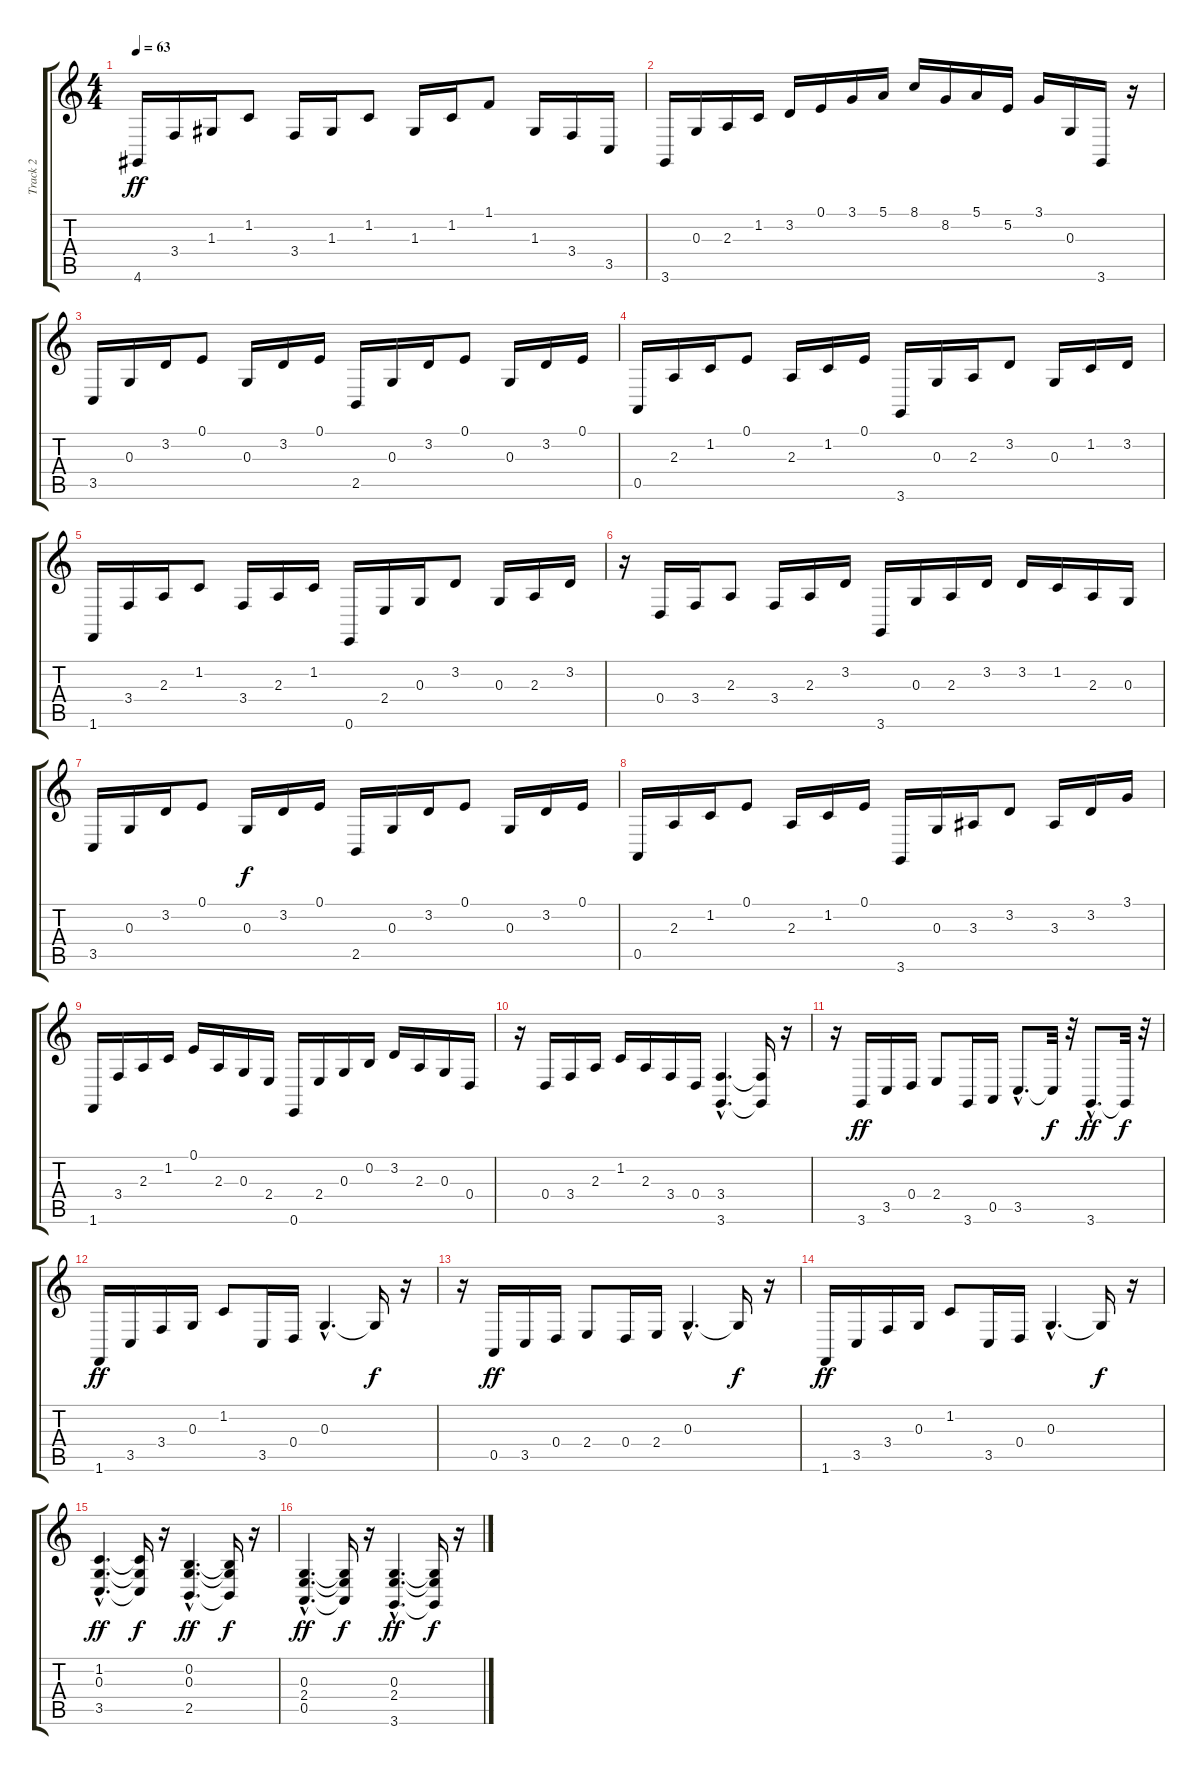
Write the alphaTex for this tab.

\track ("Track 2" "Track 2") {instrument acousticgrandpiano}
\staff {score tabs}
\tuning (E4 B3 G3 D3 A2 E2) {hide}
\ts (4 4)
\tempo 63
\clef g2
\ks c
4.6.16{dy ff} 3.4.16 1.3.16 1.2.8 3.4.16 1.3.16 1.2.8 1.3.16 1.2.16 1.1.8 1.3.16 3.4.16 3.5.16 |
3.6.16 0.3.16 2.3.16 1.2.16 3.2.16 0.1.16 3.1.16 5.1.16 8.1.16 8.2.16 5.1.16 5.2.16 3.1.16 0.3.16 3.6.16 r.16 |
3.5.16 0.3.16 3.2.16 0.1.8 0.3.16 3.2.16 0.1.16 2.5.16 0.3.16 3.2.16 0.1.8 0.3.16 3.2.16 0.1.16 |
0.5.16 2.3.16 1.2.16 0.1.8 2.3.16 1.2.16 0.1.16 3.6.16 0.3.16 2.3.16 3.2.8 0.3.16 1.2.16 3.2.16 |
1.6.16 3.4.16 2.3.16 1.2.8 3.4.16 2.3.16 1.2.16 0.6.16 2.4.16 0.3.16 3.2.8 0.3.16 2.3.16 3.2.16 |
r.16 0.4.16 3.4.16 2.3.8 3.4.16 2.3.16 3.2.16 3.6.16 0.3.16 2.3.16 3.2.16 3.2.16 1.2.16 2.3.16 0.3.16 |
3.5.16 0.3.16 3.2.16 0.1.8 0.3.16{dy f} 3.2.16 0.1.16 2.5.16 0.3.16 3.2.16 0.1.8 0.3.16 3.2.16 0.1.16 |
0.5.16 2.3.16 1.2.16 0.1.8 2.3.16 1.2.16 0.1.16 3.6.16 0.3.16 3.3.16 3.2.8 3.3.16 3.2.16 3.1.16 |
1.6.16 3.4.16 2.3.16 1.2.16 0.1.16 2.3.16 0.3.16 2.4.16 0.6.16 2.4.16 0.3.16 0.2.16 3.2.16 2.3.16 0.3.16 0.4.16 |
r.16 0.4.16 3.4.16 2.3.16 1.2.16 2.3.16 3.4.16 0.4.16 (3.4{hac} 3.6{hac}).4{d} (3.4{t} 3.6{t}).16 r.16 |
r.16 3.6.16{dy ff} 3.5.16 0.4.16 2.4.8 3.6.16 0.5.16 3.5{hac}.8{d} 3.5{t}.32{dy f} r.32 3.6{hac}.8{d dy ff} 3.6{t}.32{dy f} r.32 |
1.6.16{dy ff} 3.5.16 3.4.16 0.3.16 1.2.8 3.5.16 0.4.16 0.3{hac}.4{d} 0.3{t}.16{dy f} r.16 |
r.16 0.5.16{dy ff} 3.5.16 0.4.16 2.4.8 0.4.16 2.4.16 0.3{hac}.4{d} 0.3{t}.16{dy f} r.16 |
1.6.16{dy ff} 3.5.16 3.4.16 0.3.16 1.2.8 3.5.16 0.4.16 0.3{hac}.4{d} 0.3{t}.16{dy f} r.16 |
(1.2{hac} 0.3{hac} 3.5{hac}).4{d dy ff} (1.2{t} 0.3{t} 3.5{t}).16{dy f} r.16 (0.2{hac} 0.3{hac} 2.5{hac}).4{d dy ff} (0.2{t} 0.3{t} 2.5{t}).16{dy f} r.16 |
(0.3{hac} 2.4{hac} 0.5{hac}).4{d dy ff} (0.3{t} 2.4{t} 0.5{t}).16{dy f} r.16 (0.3{hac} 2.4{hac} 3.6{hac}).4{d dy ff} (0.3{t} 2.4{t} 3.6{t}).16{dy f} r.16
